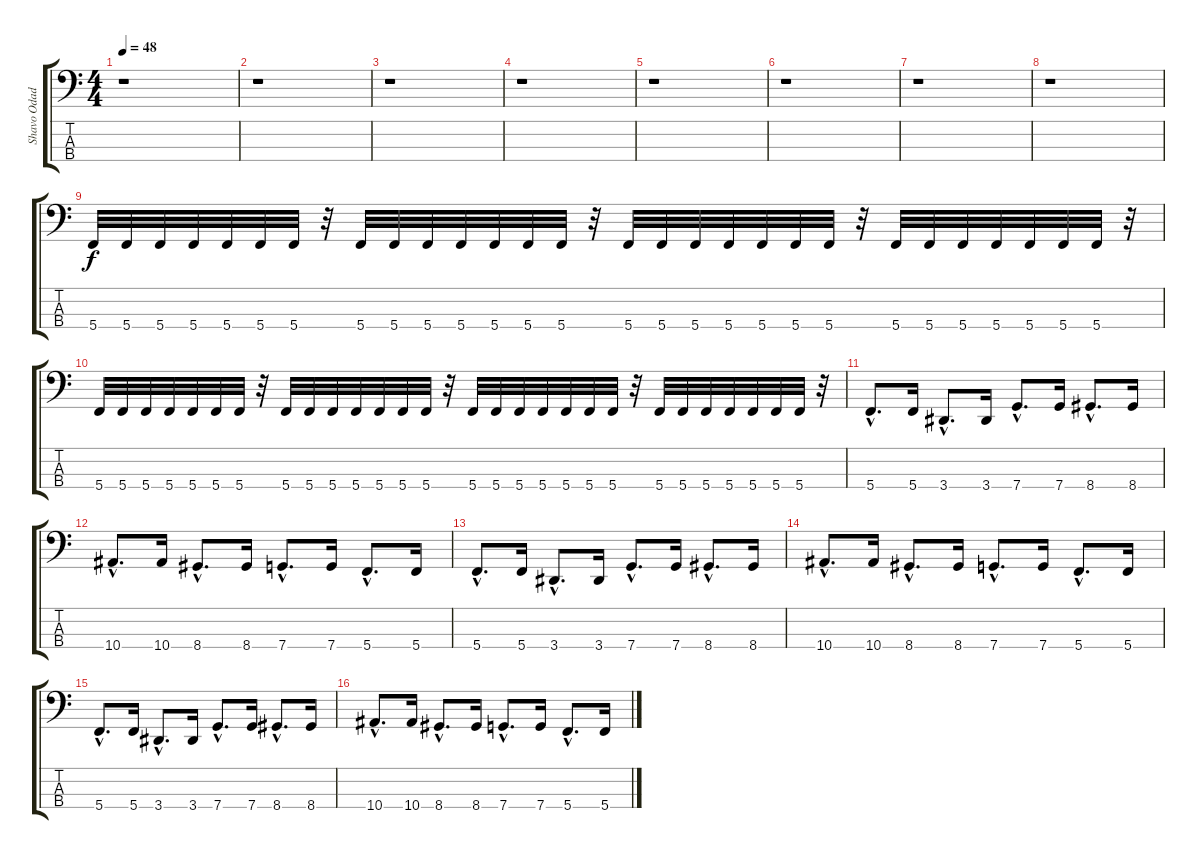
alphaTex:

\track ("Shavo Odadjian: Bass " "Shavo Odad") {instrument electricbassfinger}
\staff {score tabs}
\tuning (F2 C2 G1 C1) {hide}
\ts (4 4)
\tempo 48
\clef f4
\ks c
r.1{dy f instrument electricbassfinger} |
r.1 |
r.1 |
r.1 |
r.1 |
r.1 |
r.1 |
r.1 |
5.4.32 5.4.32 5.4.32 5.4.32 5.4.32 5.4.32 5.4.32 r.32 5.4.32 5.4.32 5.4.32 5.4.32 5.4.32 5.4.32 5.4.32 r.32 5.4.32 5.4.32 5.4.32 5.4.32 5.4.32 5.4.32 5.4.32 r.32 5.4.32 5.4.32 5.4.32 5.4.32 5.4.32 5.4.32 5.4.32 r.32 |
5.4.32 5.4.32 5.4.32 5.4.32 5.4.32 5.4.32 5.4.32 r.32 5.4.32 5.4.32 5.4.32 5.4.32 5.4.32 5.4.32 5.4.32 r.32 5.4.32 5.4.32 5.4.32 5.4.32 5.4.32 5.4.32 5.4.32 r.32 5.4.32 5.4.32 5.4.32 5.4.32 5.4.32 5.4.32 5.4.32 r.32 |
5.4{hac}.8{d} 5.4.16 3.4{hac}.8{d} 3.4.16 7.4{hac}.8{d} 7.4.16 8.4{hac}.8{d} 8.4.16 |
10.4{hac}.8{d} 10.4.16 8.4{hac}.8{d} 8.4.16 7.4{hac}.8{d} 7.4.16 5.4{hac}.8{d} 5.4.16 |
5.4{hac}.8{d} 5.4.16 3.4{hac}.8{d} 3.4.16 7.4{hac}.8{d} 7.4.16 8.4{hac}.8{d} 8.4.16 |
10.4{hac}.8{d} 10.4.16 8.4{hac}.8{d} 8.4.16 7.4{hac}.8{d} 7.4.16 5.4{hac}.8{d} 5.4.16 |
5.4{hac}.8{d} 5.4.16 3.4{hac}.8{d} 3.4.16 7.4{hac}.8{d} 7.4.16 8.4{hac}.8{d} 8.4.16 |
10.4{hac}.8{d} 10.4.16 8.4{hac}.8{d} 8.4.16 7.4{hac}.8{d} 7.4.16 5.4{hac}.8{d} 5.4.16
